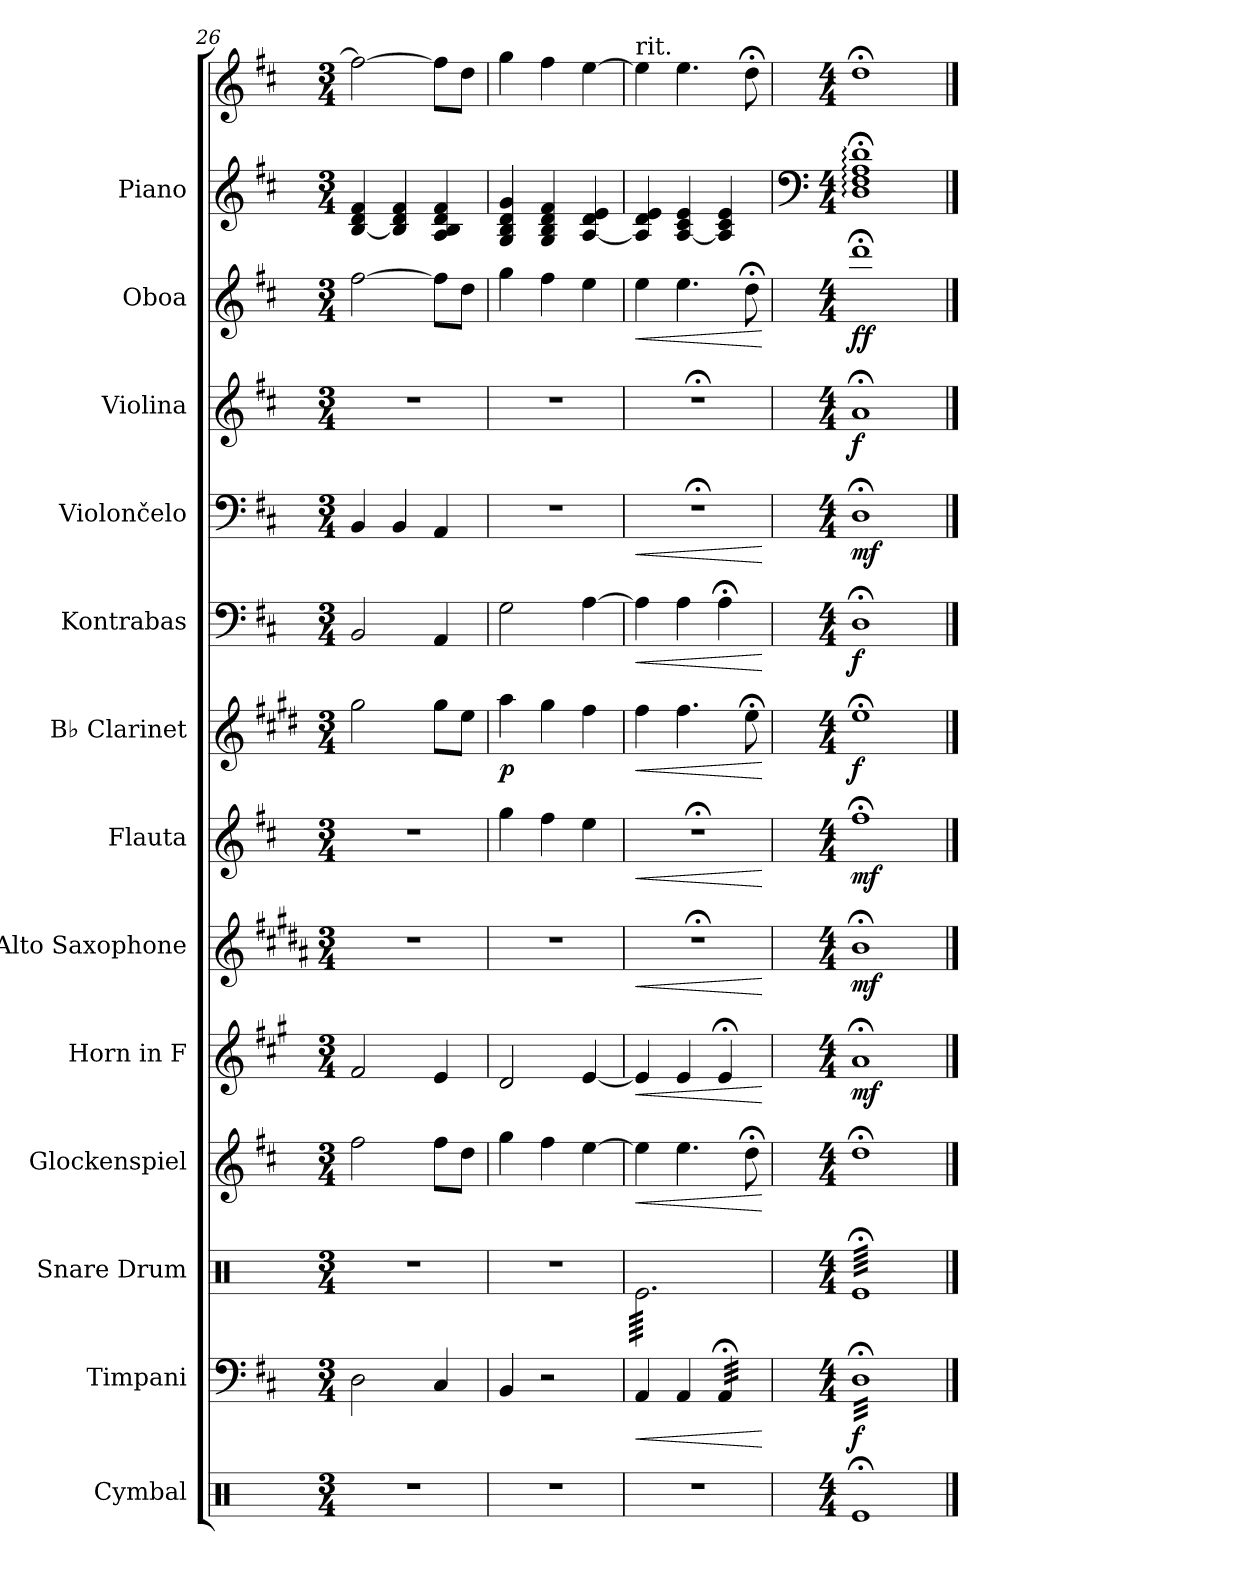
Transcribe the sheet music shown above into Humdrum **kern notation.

**kern	**kern	**dynam	**kern	**kern	**dynam	**kern	**dynam	**kern	**dynam	**kern	**dynam	**kern	**dynam	**kern	**dynam	**kern	**dynam	**kern	**dynam	**kern	**dynam	**kern	**kern
*part13	*part12	*part12	*part11	*part10	*part10	*part9	*part9	*part8	*part8	*part7	*part7	*part6	*part6	*part5	*part5	*part4	*part4	*part3	*part3	*part2	*part2	*part1	*part1
*staff14	*staff13	*staff13	*staff12	*staff11	*staff11	*staff10	*staff10	*staff9	*staff9	*staff8	*staff8	*staff7	*staff7	*staff6	*staff6	*staff5	*staff5	*staff4	*staff4	*staff3	*staff3	*staff2	*staff1
*I"Cymbal	*I"Timpani	*	*I"Snare Drum	*I"Glockenspiel	*	*I"Horn in F	*	*I"Alto Saxophone	*	*I"Flauta	*	*I"B♭ Clarinet	*	*I"Kontrabas	*	*I"Violončelo	*	*I"Violina	*	*I"Oboa	*	*I"Piano	*
*I'Cym.	*I'Timp.	*	*I'Sn. Dr.	*I'Glk.	*	*	*	*I'A. Sax.	*	*I'Fl.	*	*I'B♭ Cl.	*	*	*	*	*	*I'Vln.	*	*I'Ob.	*	*I'Pno.	*
*clefX	*clefF4	*	*clefX	*clefG2	*	*clefG2	*	*clefG2	*	*clefG2	*	*clefG2	*	*clefF4	*	*clefF4	*	*clefG2	*	*clefG2	*	*clefG2	*clefG2
*	*	*	*	*ITrd-14c-24	*	*ITrd4c7	*	*ITrd5c9	*	*	*	*ITrd1c2	*	*ITrd7c12	*	*	*	*	*	*	*	*	*
*k[]	*k[f#c#]	*	*k[]	*k[f#c#]	*	*k[f#c#]	*	*k[f#c#]	*	*k[f#c#]	*	*k[f#c#]	*	*k[f#c#]	*	*k[f#c#]	*	*k[f#c#]	*	*k[f#c#]	*	*k[f#c#]	*k[f#c#]
*M3/4	*M3/4	*	*M3/4	*M3/4	*	*M3/4	*	*M3/4	*	*M3/4	*	*M3/4	*	*M3/4	*	*M3/4	*	*M3/4	*	*M3/4	*	*M3/4	*M3/4
=26	=26	=26	=26	=26	=26	=26	=26	=26	=26	=26	=26	=26	=26	=26	=26	=26	=26	=26	=26	=26	=26	=26	=26
2.r	2D\	.	2.r	2ffff#\	.	2B/	.	2.r	.	2.r	.	2ff#\	.	2BBB/	.	4BB/	.	2.r	.	[2ff#\	.	[4B/ 4d/ 4f#/	2ff#\_
.	.	.	.	.	.	.	.	.	.	.	.	.	.	.	.	4BB/	.	.	.	.	.	4B/] 4d/ 4f#/	.
.	4C#/	.	.	8ffff#\L	.	4A/	.	.	.	.	.	8ff#\L	.	4AAA/	.	4AA/	.	.	.	8ff#\L]	.	4A/ 4B/ 4d/ 4f#/	8ff#\L]
.	.	.	.	8dddd\J	.	.	.	.	.	.	.	8dd\J	.	.	.	.	.	.	.	8dd\J	.	.	8dd\J
=27	=27	=27	=27	=27	=27	=27	=27	=27	=27	=27	=27	=27	=27	=27	=27	=27	=27	=27	=27	=27	=27	=27	=27
!	!	!	!	!	!	!	!	!	!	!	!	!	!LO:DY:b	!	!	!	!	!	!	!	!	!	!
2.r	4BB/	.	2.r	4gggg\	.	2G/	.	2.r	.	4gg\	.	4gg\	p	2GG\	.	2.r	.	2.r	.	4gg\	.	4G/ 4B/ 4d/ 4g/	4gg\
.	2r	.	.	4ffff#\	.	.	.	.	.	4ff#\	.	4ff#\	.	.	.	.	.	.	.	4ff#\	.	4G/ 4B/ 4d/ 4f#/	4ff#\
.	.	.	.	[4eeee\	.	[4A/	.	.	.	4ee\	.	4ee\	.	[4AA\	.	.	.	.	.	4ee\	.	[4A/ 4d/ 4e/	[4ee\
=28	=28	=28	=28	=28	=28	=28	=28	=28	=28	=28	=28	=28	=28	=28	=28	=28	=28	=28	=28	=28	=28	=28	=28
!	!	!	!	!	!	!	!	!	!	!	!	!	!	!	!	!	!	!	!	!	!	!	!LO:TX:a:t=rit.
!	!	!LO:HP:b	!	!	!LO:HP:b	!	!LO:HP:b	!	!LO:HP:b	!	!LO:HP:b	!	!LO:HP:b	!	!LO:HP:b	!	!LO:HP:b	!	!	!	!LO:HP:b	!	!
*	*	*	*tremolo	*	*	*	*	*	*	*	*	*	*	*	*	*	*	*	*	*	*	*	*
2.r	4AA/	<	64Re\LLLL	4eeee\]	<	4A/]	<	2.r;<	<	2.r;<	<	4ee\	<	4AA\]	<	2.r;<	<	2.r;<	.	4ee\	<	4A/] 4d/ 4e/	4ee\]
.	.	.	64Re\	.	.	.	.	.	.	.	.	.	.	.	.	.	.	.	.	.	.	.	.
.	.	.	64Re\	.	.	.	.	.	.	.	.	.	.	.	.	.	.	.	.	.	.	.	.
.	.	.	64Re\	.	.	.	.	.	.	.	.	.	.	.	.	.	.	.	.	.	.	.	.
.	.	.	64Re\	.	.	.	.	.	.	.	.	.	.	.	.	.	.	.	.	.	.	.	.
.	.	.	64Re\	.	.	.	.	.	.	.	.	.	.	.	.	.	.	.	.	.	.	.	.
.	.	.	64Re\	.	.	.	.	.	.	.	.	.	.	.	.	.	.	.	.	.	.	.	.
.	.	.	64Re\	.	.	.	.	.	.	.	.	.	.	.	.	.	.	.	.	.	.	.	.
.	.	.	64Re\	.	.	.	.	.	.	.	.	.	.	.	.	.	.	.	.	.	.	.	.
.	.	.	64Re\	.	.	.	.	.	.	.	.	.	.	.	.	.	.	.	.	.	.	.	.
.	.	.	64Re\	.	.	.	.	.	.	.	.	.	.	.	.	.	.	.	.	.	.	.	.
.	.	.	64Re\	.	.	.	.	.	.	.	.	.	.	.	.	.	.	.	.	.	.	.	.
.	.	.	64Re\	.	.	.	.	.	.	.	.	.	.	.	.	.	.	.	.	.	.	.	.
.	.	.	64Re\	.	.	.	.	.	.	.	.	.	.	.	.	.	.	.	.	.	.	.	.
.	.	.	64Re\	.	.	.	.	.	.	.	.	.	.	.	.	.	.	.	.	.	.	.	.
.	.	.	64Re\	.	.	.	.	.	.	.	.	.	.	.	.	.	.	.	.	.	.	.	.
.	4AA/	.	64Re\	4.eeee\	.	4A/	.	.	.	.	.	4.ee\	.	4AA\	.	.	.	.	.	4.ee\	.	[4A/ 4c#/ 4e/	4.ee\
.	.	.	64Re\	.	.	.	.	.	.	.	.	.	.	.	.	.	.	.	.	.	.	.	.
.	.	.	64Re\	.	.	.	.	.	.	.	.	.	.	.	.	.	.	.	.	.	.	.	.
.	.	.	64Re\	.	.	.	.	.	.	.	.	.	.	.	.	.	.	.	.	.	.	.	.
.	.	.	64Re\	.	.	.	.	.	.	.	.	.	.	.	.	.	.	.	.	.	.	.	.
.	.	.	64Re\	.	.	.	.	.	.	.	.	.	.	.	.	.	.	.	.	.	.	.	.
.	.	.	64Re\	.	.	.	.	.	.	.	.	.	.	.	.	.	.	.	.	.	.	.	.
.	.	.	64Re\	.	.	.	.	.	.	.	.	.	.	.	.	.	.	.	.	.	.	.	.
.	.	.	64Re\	.	.	.	.	.	.	.	.	.	.	.	.	.	.	.	.	.	.	.	.
.	.	.	64Re\	.	.	.	.	.	.	.	.	.	.	.	.	.	.	.	.	.	.	.	.
.	.	.	64Re\	.	.	.	.	.	.	.	.	.	.	.	.	.	.	.	.	.	.	.	.
.	.	.	64Re\	.	.	.	.	.	.	.	.	.	.	.	.	.	.	.	.	.	.	.	.
.	.	.	64Re\	.	.	.	.	.	.	.	.	.	.	.	.	.	.	.	.	.	.	.	.
.	.	.	64Re\	.	.	.	.	.	.	.	.	.	.	.	.	.	.	.	.	.	.	.	.
.	.	.	64Re\	.	.	.	.	.	.	.	.	.	.	.	.	.	.	.	.	.	.	.	.
.	.	.	64Re\	.	.	.	.	.	.	.	.	.	.	.	.	.	.	.	.	.	.	.	.
*	*tremolo	*	*	*	*	*	*	*	*	*	*	*	*	*	*	*	*	*	*	*	*	*	*
.	32AA;</LLL	.	64Re\	.	.	4A;</	.	.	.	.	.	.	.	4AA;<\	.	.	.	.	.	.	.	4A/] 4c#/ 4e/	.
.	.	.	64Re\	.	.	.	.	.	.	.	.	.	.	.	.	.	.	.	.	.	.	.	.
.	32AA;</	.	64Re\	.	.	.	.	.	.	.	.	.	.	.	.	.	.	.	.	.	.	.	.
.	.	.	64Re\	.	.	.	.	.	.	.	.	.	.	.	.	.	.	.	.	.	.	.	.
.	32AA;</	.	64Re\	.	.	.	.	.	.	.	.	.	.	.	.	.	.	.	.	.	.	.	.
.	.	.	64Re\	.	.	.	.	.	.	.	.	.	.	.	.	.	.	.	.	.	.	.	.
.	32AA;</	.	64Re\	.	.	.	.	.	.	.	.	.	.	.	.	.	.	.	.	.	.	.	.
.	.	.	64Re\	.	.	.	.	.	.	.	.	.	.	.	.	.	.	.	.	.	.	.	.
.	32AA;</	.	64Re\	8dddd;<\	.	.	.	.	.	.	.	8dd;<\	.	.	.	.	.	.	.	8dd;<\	.	.	8dd;<\
.	.	.	64Re\	.	.	.	.	.	.	.	.	.	.	.	.	.	.	.	.	.	.	.	.
.	32AA;</	.	64Re\	.	.	.	.	.	.	.	.	.	.	.	.	.	.	.	.	.	.	.	.
.	.	.	64Re\	.	.	.	.	.	.	.	.	.	.	.	.	.	.	.	.	.	.	.	.
.	32AA;</	.	64Re\	.	.	.	.	.	.	.	.	.	.	.	.	.	.	.	.	.	.	.	.
.	.	.	64Re\	.	.	.	.	.	.	.	.	.	.	.	.	.	.	.	.	.	.	.	.
.	32AA;</JJJ	.	64Re\	.	.	.	.	.	.	.	.	.	.	.	.	.	.	.	.	.	.	.	.
.	.	.	64Re\JJJJ	.	.	.	.	.	.	.	.	.	.	.	.	.	.	.	.	.	.	.	.
.	.	[	.	.	[	.	[	.	[	.	[	.	[	.	[	.	[	.	.	.	[	.	.
!!LO:PB:g=z
=29	=29	=29	=29	=29	=29	=29	=29	=29	=29	=29	=29	=29	=29	=29	=29	=29	=29	=29	=29	=29	=29	=29	=29
*	*	*	*	*	*	*	*	*	*	*	*	*	*	*	*	*	*	*	*	*	*	*clefF4	*
*M4/4	*M4/4	*	*M4/4	*M4/4	*	*M4/4	*	*M4/4	*	*M4/4	*	*M4/4	*	*M4/4	*	*M4/4	*	*M4/4	*	*M4/4	*	*M4/4	*M4/4
!	!	!LO:DY:b	!	!	!	!	!LO:DY:b	!	!LO:DY:b	!	!LO:DY:b	!	!LO:DY:b	!	!LO:DY:b	!	!LO:DY:b	!	!LO:DY:b	!	!LO:DY:b	!	!
1Re;<	32D;<LLL	f	64Re;<LLLL	1dddd;<	.	1d;<	mf	1d;<	mf	1ff#;<	mf	1dd;<	f	1DD;<	f	1D;<	mf	1a;<	f	1ddd;<	ff	1D;<: 1F#;<: 1A;<: 1d;<:	1dd;<
.	.	.	64Re;<	.	.	.	.	.	.	.	.	.	.	.	.	.	.	.	.	.	.	.	.
.	32D;<	.	64Re;<	.	.	.	.	.	.	.	.	.	.	.	.	.	.	.	.	.	.	.	.
.	.	.	64Re;<	.	.	.	.	.	.	.	.	.	.	.	.	.	.	.	.	.	.	.	.
.	32D;<	.	64Re;<	.	.	.	.	.	.	.	.	.	.	.	.	.	.	.	.	.	.	.	.
.	.	.	64Re;<	.	.	.	.	.	.	.	.	.	.	.	.	.	.	.	.	.	.	.	.
.	32D;<	.	64Re;<	.	.	.	.	.	.	.	.	.	.	.	.	.	.	.	.	.	.	.	.
.	.	.	64Re;<	.	.	.	.	.	.	.	.	.	.	.	.	.	.	.	.	.	.	.	.
.	32D;<	.	64Re;<	.	.	.	.	.	.	.	.	.	.	.	.	.	.	.	.	.	.	.	.
.	.	.	64Re;<	.	.	.	.	.	.	.	.	.	.	.	.	.	.	.	.	.	.	.	.
.	32D;<	.	64Re;<	.	.	.	.	.	.	.	.	.	.	.	.	.	.	.	.	.	.	.	.
.	.	.	64Re;<	.	.	.	.	.	.	.	.	.	.	.	.	.	.	.	.	.	.	.	.
.	32D;<	.	64Re;<	.	.	.	.	.	.	.	.	.	.	.	.	.	.	.	.	.	.	.	.
.	.	.	64Re;<	.	.	.	.	.	.	.	.	.	.	.	.	.	.	.	.	.	.	.	.
.	32D;<	.	64Re;<	.	.	.	.	.	.	.	.	.	.	.	.	.	.	.	.	.	.	.	.
.	.	.	64Re;<	.	.	.	.	.	.	.	.	.	.	.	.	.	.	.	.	.	.	.	.
.	32D;<	.	64Re;<	.	.	.	.	.	.	.	.	.	.	.	.	.	.	.	.	.	.	.	.
.	.	.	64Re;<	.	.	.	.	.	.	.	.	.	.	.	.	.	.	.	.	.	.	.	.
.	32D;<	.	64Re;<	.	.	.	.	.	.	.	.	.	.	.	.	.	.	.	.	.	.	.	.
.	.	.	64Re;<	.	.	.	.	.	.	.	.	.	.	.	.	.	.	.	.	.	.	.	.
.	32D;<	.	64Re;<	.	.	.	.	.	.	.	.	.	.	.	.	.	.	.	.	.	.	.	.
.	.	.	64Re;<	.	.	.	.	.	.	.	.	.	.	.	.	.	.	.	.	.	.	.	.
.	32D;<	.	64Re;<	.	.	.	.	.	.	.	.	.	.	.	.	.	.	.	.	.	.	.	.
.	.	.	64Re;<	.	.	.	.	.	.	.	.	.	.	.	.	.	.	.	.	.	.	.	.
.	32D;<	.	64Re;<	.	.	.	.	.	.	.	.	.	.	.	.	.	.	.	.	.	.	.	.
.	.	.	64Re;<	.	.	.	.	.	.	.	.	.	.	.	.	.	.	.	.	.	.	.	.
.	32D;<	.	64Re;<	.	.	.	.	.	.	.	.	.	.	.	.	.	.	.	.	.	.	.	.
.	.	.	64Re;<	.	.	.	.	.	.	.	.	.	.	.	.	.	.	.	.	.	.	.	.
.	32D;<	.	64Re;<	.	.	.	.	.	.	.	.	.	.	.	.	.	.	.	.	.	.	.	.
.	.	.	64Re;<	.	.	.	.	.	.	.	.	.	.	.	.	.	.	.	.	.	.	.	.
.	32D;<	.	64Re;<	.	.	.	.	.	.	.	.	.	.	.	.	.	.	.	.	.	.	.	.
.	.	.	64Re;<	.	.	.	.	.	.	.	.	.	.	.	.	.	.	.	.	.	.	.	.
.	32D;<	.	64Re;<	.	.	.	.	.	.	.	.	.	.	.	.	.	.	.	.	.	.	.	.
.	.	.	64Re;<	.	.	.	.	.	.	.	.	.	.	.	.	.	.	.	.	.	.	.	.
.	32D;<	.	64Re;<	.	.	.	.	.	.	.	.	.	.	.	.	.	.	.	.	.	.	.	.
.	.	.	64Re;<	.	.	.	.	.	.	.	.	.	.	.	.	.	.	.	.	.	.	.	.
.	32D;<	.	64Re;<	.	.	.	.	.	.	.	.	.	.	.	.	.	.	.	.	.	.	.	.
.	.	.	64Re;<	.	.	.	.	.	.	.	.	.	.	.	.	.	.	.	.	.	.	.	.
.	32D;<	.	64Re;<	.	.	.	.	.	.	.	.	.	.	.	.	.	.	.	.	.	.	.	.
.	.	.	64Re;<	.	.	.	.	.	.	.	.	.	.	.	.	.	.	.	.	.	.	.	.
.	32D;<	.	64Re;<	.	.	.	.	.	.	.	.	.	.	.	.	.	.	.	.	.	.	.	.
.	.	.	64Re;<	.	.	.	.	.	.	.	.	.	.	.	.	.	.	.	.	.	.	.	.
.	32D;<	.	64Re;<	.	.	.	.	.	.	.	.	.	.	.	.	.	.	.	.	.	.	.	.
.	.	.	64Re;<	.	.	.	.	.	.	.	.	.	.	.	.	.	.	.	.	.	.	.	.
.	32D;<	.	64Re;<	.	.	.	.	.	.	.	.	.	.	.	.	.	.	.	.	.	.	.	.
.	.	.	64Re;<	.	.	.	.	.	.	.	.	.	.	.	.	.	.	.	.	.	.	.	.
.	32D;<	.	64Re;<	.	.	.	.	.	.	.	.	.	.	.	.	.	.	.	.	.	.	.	.
.	.	.	64Re;<	.	.	.	.	.	.	.	.	.	.	.	.	.	.	.	.	.	.	.	.
.	32D;<	.	64Re;<	.	.	.	.	.	.	.	.	.	.	.	.	.	.	.	.	.	.	.	.
.	.	.	64Re;<	.	.	.	.	.	.	.	.	.	.	.	.	.	.	.	.	.	.	.	.
.	32D;<	.	64Re;<	.	.	.	.	.	.	.	.	.	.	.	.	.	.	.	.	.	.	.	.
.	.	.	64Re;<	.	.	.	.	.	.	.	.	.	.	.	.	.	.	.	.	.	.	.	.
.	32D;<	.	64Re;<	.	.	.	.	.	.	.	.	.	.	.	.	.	.	.	.	.	.	.	.
.	.	.	64Re;<	.	.	.	.	.	.	.	.	.	.	.	.	.	.	.	.	.	.	.	.
.	32D;<	.	64Re;<	.	.	.	.	.	.	.	.	.	.	.	.	.	.	.	.	.	.	.	.
.	.	.	64Re;<	.	.	.	.	.	.	.	.	.	.	.	.	.	.	.	.	.	.	.	.
.	32D;<	.	64Re;<	.	.	.	.	.	.	.	.	.	.	.	.	.	.	.	.	.	.	.	.
.	.	.	64Re;<	.	.	.	.	.	.	.	.	.	.	.	.	.	.	.	.	.	.	.	.
.	32D;<	.	64Re;<	.	.	.	.	.	.	.	.	.	.	.	.	.	.	.	.	.	.	.	.
.	.	.	64Re;<	.	.	.	.	.	.	.	.	.	.	.	.	.	.	.	.	.	.	.	.
.	32D;<	.	64Re;<	.	.	.	.	.	.	.	.	.	.	.	.	.	.	.	.	.	.	.	.
.	.	.	64Re;<	.	.	.	.	.	.	.	.	.	.	.	.	.	.	.	.	.	.	.	.
.	32D;<JJJ	.	64Re;<	.	.	.	.	.	.	.	.	.	.	.	.	.	.	.	.	.	.	.	.
*	*Xtremolo	*	*	*	*	*	*	*	*	*	*	*	*	*	*	*	*	*	*	*	*	*	*
.	.	.	64Re;<JJJJ	.	.	.	.	.	.	.	.	.	.	.	.	.	.	.	.	.	.	.	.
*	*	*	*Xtremolo	*	*	*	*	*	*	*	*	*	*	*	*	*	*	*	*	*	*	*	*
==	==	==	==	==	==	==	==	==	==	==	==	==	==	==	==	==	==	==	==	==	==	==	==
*-	*-	*-	*-	*-	*-	*-	*-	*-	*-	*-	*-	*-	*-	*-	*-	*-	*-	*-	*-	*-	*-	*-	*-
